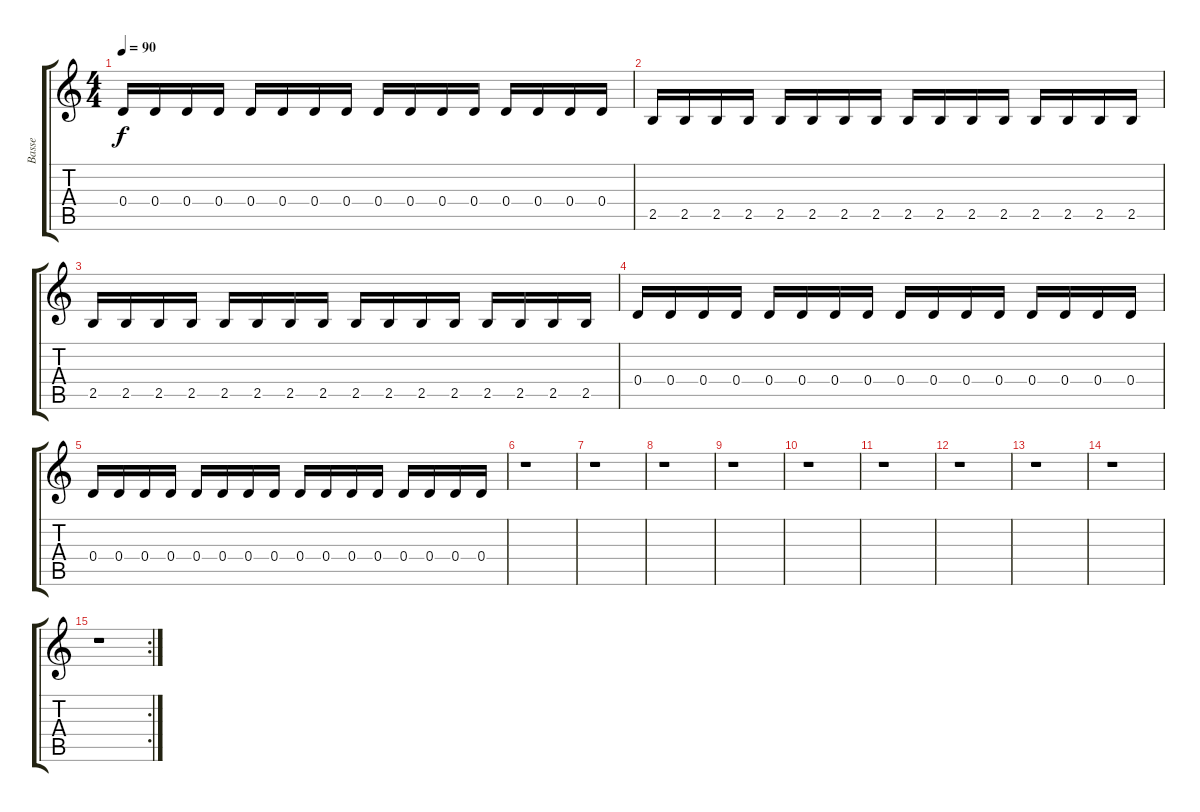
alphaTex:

\track ("Basse" "Basse") {instrument acousticbass}
\staff {score tabs}
\tuning (E4 B3 G3 D3 A2 E2) {hide}
\ts (4 4)
\tempo 90
\clef g2
\ks c
0.4.16{dy f} 0.4.16 0.4.16 0.4.16 0.4.16 0.4.16 0.4.16 0.4.16 0.4.16 0.4.16 0.4.16 0.4.16 0.4.16 0.4.16 0.4.16 0.4.16 |
2.5.16 2.5.16 2.5.16 2.5.16 2.5.16 2.5.16 2.5.16 2.5.16 2.5.16 2.5.16 2.5.16 2.5.16 2.5.16 2.5.16 2.5.16 2.5.16 |
2.5.16 2.5.16 2.5.16 2.5.16 2.5.16 2.5.16 2.5.16 2.5.16 2.5.16 2.5.16 2.5.16 2.5.16 2.5.16 2.5.16 2.5.16 2.5.16 |
0.4.16 0.4.16 0.4.16 0.4.16 0.4.16 0.4.16 0.4.16 0.4.16 0.4.16 0.4.16 0.4.16 0.4.16 0.4.16 0.4.16 0.4.16 0.4.16 |
0.4.16 0.4.16 0.4.16 0.4.16 0.4.16 0.4.16 0.4.16 0.4.16 0.4.16 0.4.16 0.4.16 0.4.16 0.4.16 0.4.16 0.4.16 0.4.16 |
r.1 |
r.1 |
r.1 |
r.1 |
r.1 |
r.1 |
r.1 |
r.1 |
r.1 |
\rc 2
r.1
